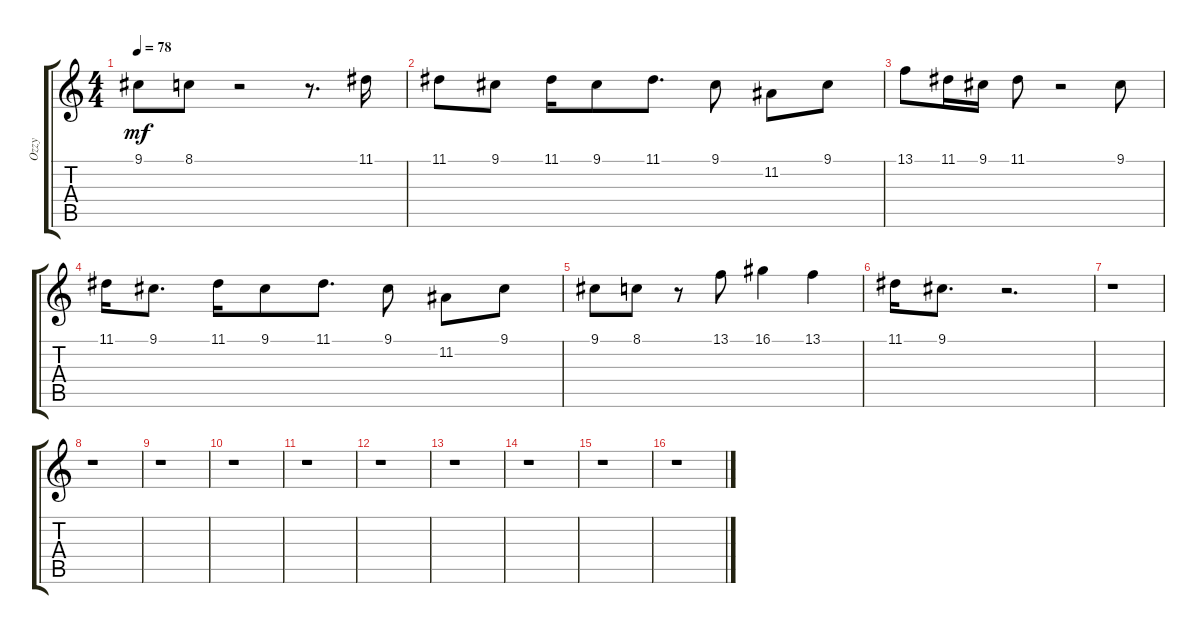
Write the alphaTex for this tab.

\track ("Ozzy" "Ozzy") {instrument synthbrass1}
\staff {score tabs}
\tuning (E4 B3 G3 D3 A2 E2) {hide}
\ts (4 4)
\tempo 78
\clef g2
\ks c
9.1.8{dy mf} 8.1.8 r.2 r.8{d} 11.1.16 |
11.1.8 9.1.8 11.1.16 9.1.8 11.1.8{d} 9.1.8 11.2.8 9.1.8 |
13.1.8 11.1.16 9.1.16 11.1.8 r.2 9.1.8 |
11.1.16 9.1.8{d} 11.1.16 9.1.8 11.1.8{d} 9.1.8 11.2.8 9.1.8 |
9.1.8 8.1.8 r.8 13.1.8 16.1.4 13.1.4 |
11.1.16 9.1.8{d} r.2{d} |
r.1 |
r.1 |
r.1 |
r.1 |
r.1 |
r.1 |
r.1 |
r.1 |
r.1 |
r.1
